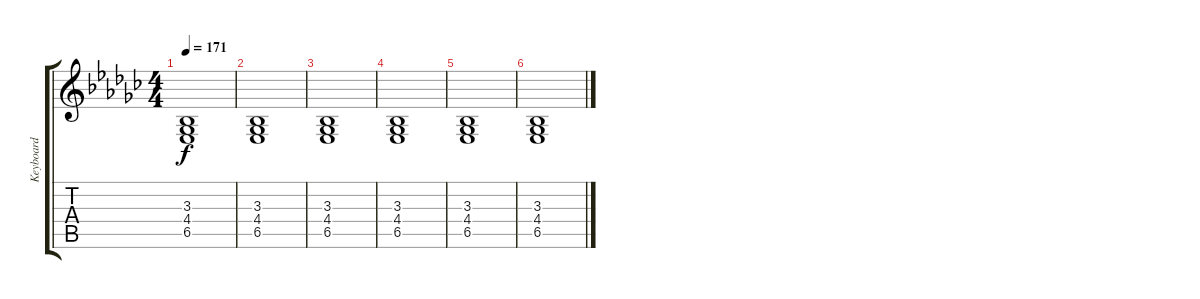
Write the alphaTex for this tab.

\track ("Keyboard" "Keyboard") {instrument electricgrandpiano}
\staff {score tabs}
\tuning (E4 B3 G3 D3 A2 E2) {hide}
\ts (4 4)
\tempo 171
\clef g2
\ks gb
(3.3 4.4 6.5).1{dy f} |
(3.3 4.4 6.5).1 |
(3.3 4.4 6.5).1 |
(3.3 4.4 6.5).1 |
(3.3 4.4 6.5).1 |
(3.3 4.4 6.5).1
